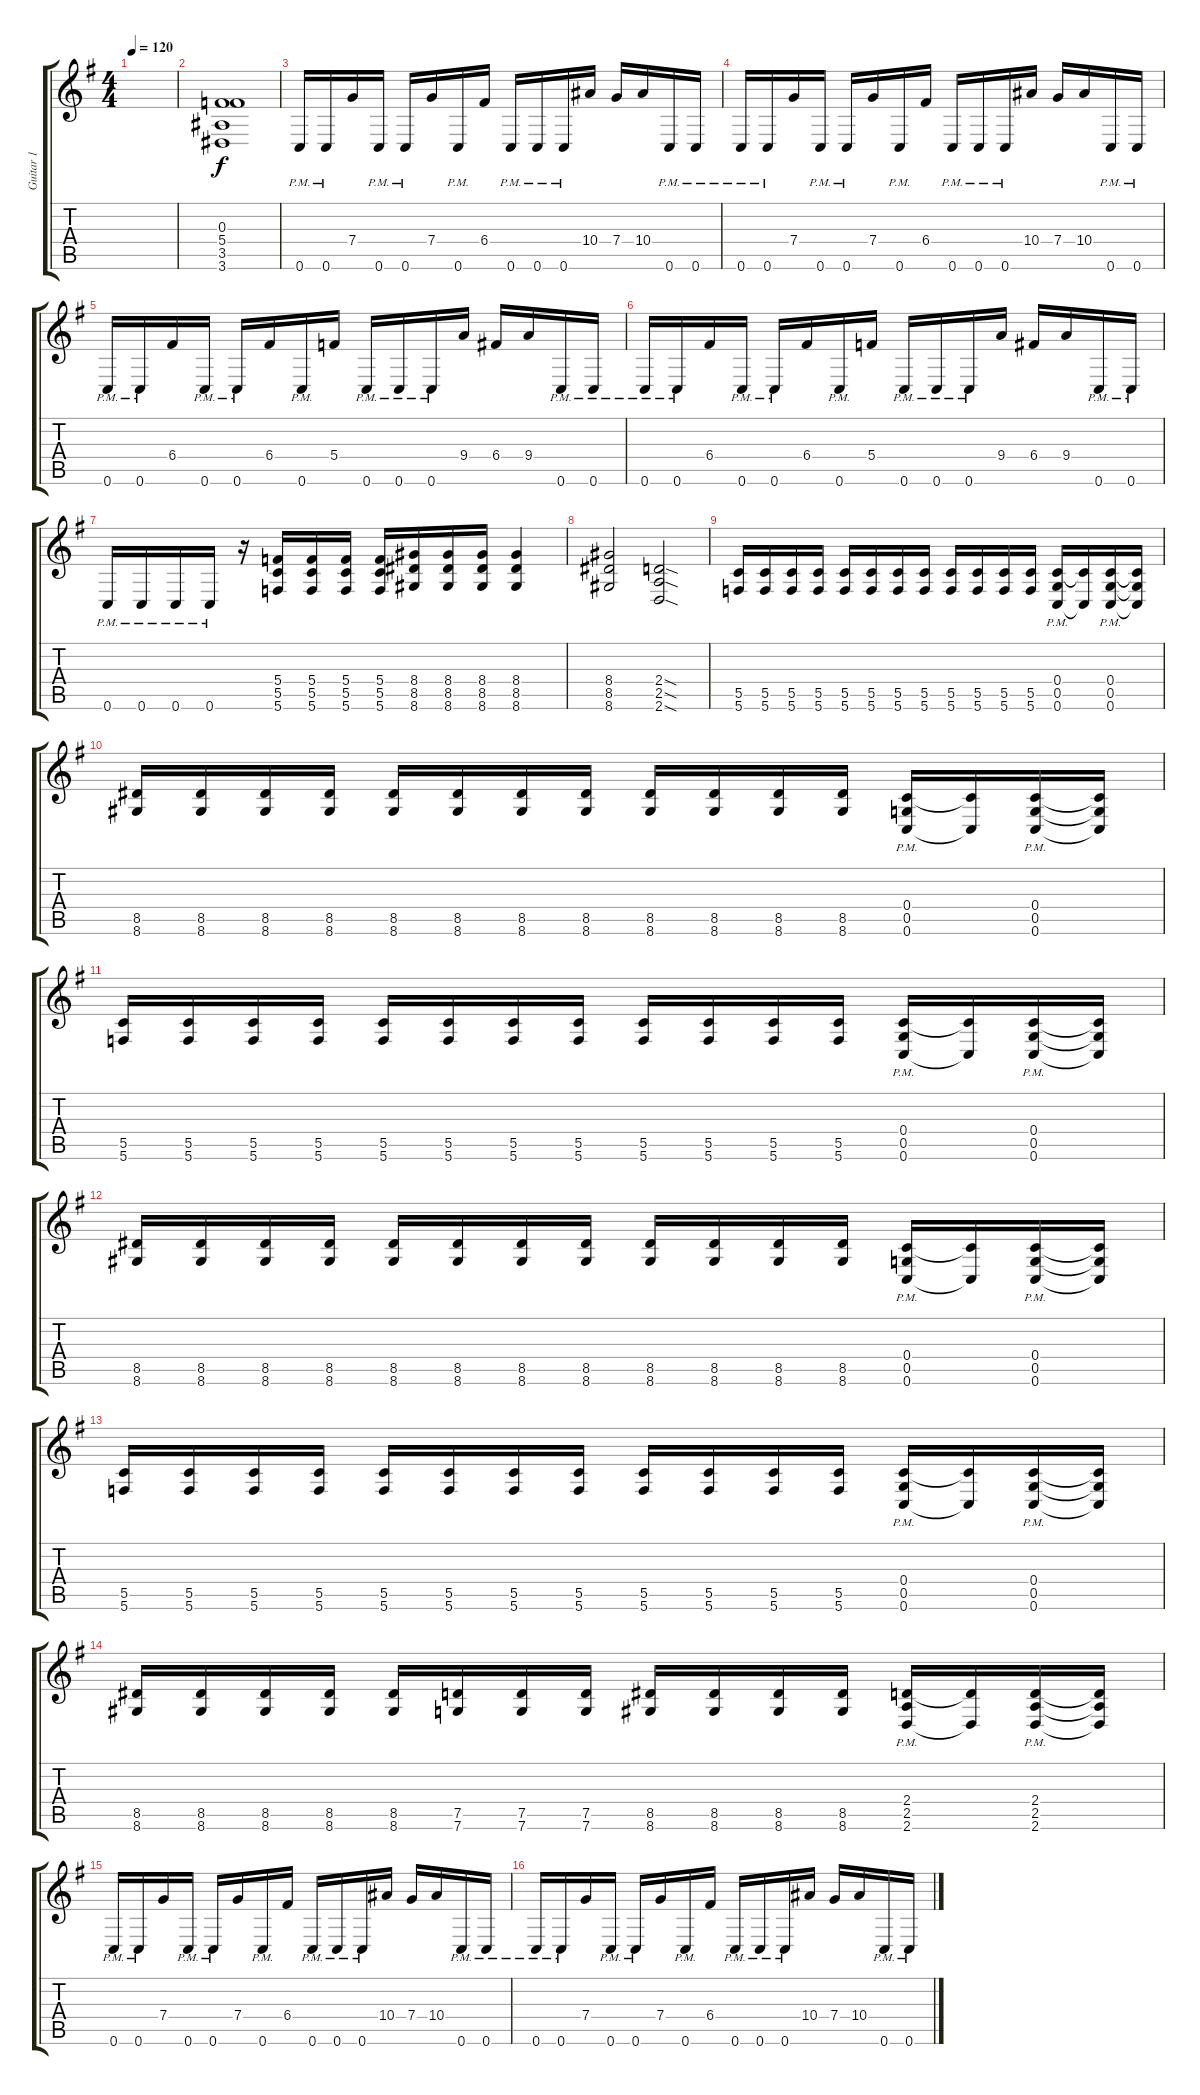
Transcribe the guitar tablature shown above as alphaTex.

\track ("Guitar 1" "Guitar 1") {instrument distortionguitar}
\staff {score tabs}
\tuning (D4 A3 F3 C3 G2 C2) {hide}
\ts (4 4)
\tempo 120
\clef g2
\ks g
|
(0.3 5.4 3.5 3.6).1 |
0.6{pm}.16 0.6{pm}.16 7.4.16 0.6{pm}.16 0.6{pm}.16 7.4.16 0.6{pm}.16 6.4.16 0.6{pm}.16 0.6{pm}.16 0.6{pm}.16 10.4.16 7.4.16 10.4.16 0.6{pm}.16 0.6{pm}.16 |
0.6{pm}.16 0.6{pm}.16 7.4.16 0.6{pm}.16 0.6{pm}.16 7.4.16 0.6{pm}.16 6.4.16 0.6{pm}.16 0.6{pm}.16 0.6{pm}.16 10.4.16 7.4.16 10.4.16 0.6{pm}.16 0.6{pm}.16 |
0.6{pm}.16 0.6{pm}.16 6.4.16 0.6{pm}.16 0.6{pm}.16 6.4.16 0.6{pm}.16 5.4.16 0.6{pm}.16 0.6{pm}.16 0.6{pm}.16 9.4.16 6.4.16 9.4.16 0.6{pm}.16 0.6{pm}.16 |
0.6{pm}.16 0.6{pm}.16 6.4.16 0.6{pm}.16 0.6{pm}.16 6.4.16 0.6{pm}.16 5.4.16 0.6{pm}.16 0.6{pm}.16 0.6{pm}.16 9.4.16 6.4.16 9.4.16 0.6{pm}.16 0.6{pm}.16 |
0.6{pm}.16 0.6{pm}.16 0.6{pm}.16 0.6{pm}.16 r.16 (5.4 5.5 5.6).16 (5.4 5.5 5.6).16 (5.4 5.5 5.6).16 (5.4 5.5 5.6).16 (8.4 8.5 8.6).16 (8.4 8.5 8.6).16 (8.4 8.5 8.6).16 (8.4 8.5 8.6).4 |
(8.4 8.5 8.6).2 (2.4{sod} 2.5{sod} 2.6{sod}).2 |
(5.5 5.6).16 (5.5 5.6).16 (5.5 5.6).16 (5.5 5.6).16 (5.5 5.6).16 (5.5 5.6).16 (5.5 5.6).16 (5.5 5.6).16 (5.5 5.6).16 (5.5 5.6).16 (5.5 5.6).16 (5.5 5.6).16 (0.4{pm} 0.5{pm} 0.6{pm}).16 (0.4{t} 0.6{t}).16 (0.4{pm} 0.5{pm} 0.6{pm}).16 (0.4{t} 0.5{t} 0.6{t}).16 |
(8.5 8.6).16 (8.5 8.6).16 (8.5 8.6).16 (8.5 8.6).16 (8.5 8.6).16 (8.5 8.6).16 (8.5 8.6).16 (8.5 8.6).16 (8.5 8.6).16 (8.5 8.6).16 (8.5 8.6).16 (8.5 8.6).16 (0.4{pm} 0.5{pm} 0.6{pm}).16 (0.4{t} 0.6{t}).16 (0.4{pm} 0.5{pm} 0.6{pm}).16 (0.4{t} 0.5{t} 0.6{t}).16 |
(5.5 5.6).16 (5.5 5.6).16 (5.5 5.6).16 (5.5 5.6).16 (5.5 5.6).16 (5.5 5.6).16 (5.5 5.6).16 (5.5 5.6).16 (5.5 5.6).16 (5.5 5.6).16 (5.5 5.6).16 (5.5 5.6).16 (0.4{pm} 0.5{pm} 0.6{pm}).16 (0.4{t} 0.6{t}).16 (0.4{pm} 0.5{pm} 0.6{pm}).16 (0.4{t} 0.5{t} 0.6{t}).16 |
(8.5 8.6).16 (8.5 8.6).16 (8.5 8.6).16 (8.5 8.6).16 (8.5 8.6).16 (8.5 8.6).16 (8.5 8.6).16 (8.5 8.6).16 (8.5 8.6).16 (8.5 8.6).16 (8.5 8.6).16 (8.5 8.6).16 (0.4{pm} 0.5{pm} 0.6{pm}).16 (0.4{t} 0.6{t}).16 (0.4{pm} 0.5{pm} 0.6{pm}).16 (0.4{t} 0.5{t} 0.6{t}).16 |
(5.5 5.6).16 (5.5 5.6).16 (5.5 5.6).16 (5.5 5.6).16 (5.5 5.6).16 (5.5 5.6).16 (5.5 5.6).16 (5.5 5.6).16 (5.5 5.6).16 (5.5 5.6).16 (5.5 5.6).16 (5.5 5.6).16 (0.4{pm} 0.5{pm} 0.6{pm}).16 (0.4{t} 0.6{t}).16 (0.4{pm} 0.5{pm} 0.6{pm}).16 (0.4{t} 0.5{t} 0.6{t}).16 |
(8.5 8.6).16 (8.5 8.6).16 (8.5 8.6).16 (8.5 8.6).16 (8.5 8.6).16 (7.5 7.6).16 (7.5 7.6).16 (7.5 7.6).16 (8.5 8.6).16 (8.5 8.6).16 (8.5 8.6).16 (8.5 8.6).16 (2.4{pm} 2.5{pm} 2.6{pm}).16 (2.4{t} 2.6{t}).16 (2.4{pm} 2.5{pm} 2.6{pm}).16 (2.4{t} 2.5{t} 2.6{t}).16 |
0.6{pm}.16 0.6{pm}.16 7.4.16 0.6{pm}.16 0.6{pm}.16 7.4.16 0.6{pm}.16 6.4.16 0.6{pm}.16 0.6{pm}.16 0.6{pm}.16 10.4.16 7.4.16 10.4.16 0.6{pm}.16 0.6{pm}.16 |
0.6{pm}.16 0.6{pm}.16 7.4.16 0.6{pm}.16 0.6{pm}.16 7.4.16 0.6{pm}.16 6.4.16 0.6{pm}.16 0.6{pm}.16 0.6{pm}.16 10.4.16 7.4.16 10.4.16 0.6{pm}.16 0.6{pm}.16
